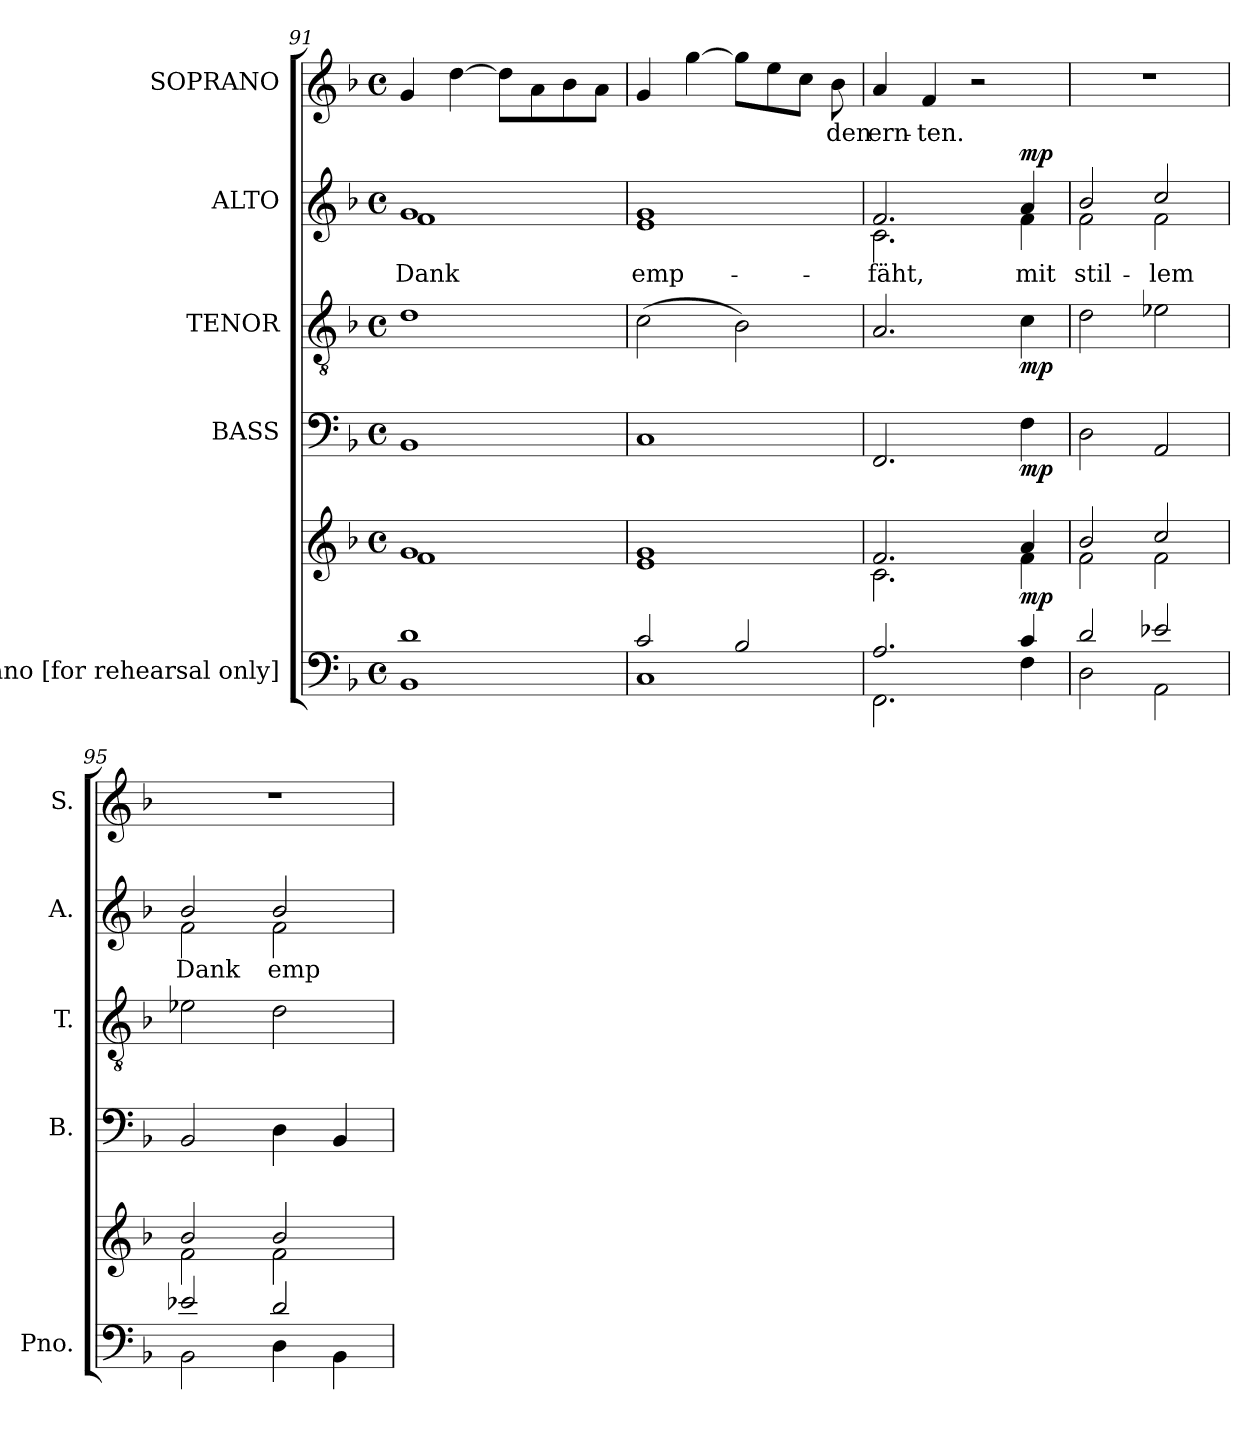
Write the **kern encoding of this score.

**kern	**kern	**dynam	**kern	**dynam	**kern	**dynam	**kern	**text	**dynam	**kern	**text
*part5	*part5	*part5	*part4	*part4	*part3	*part3	*part2	*part2	*part2	*part1	*part1
*staff6	*staff5	*staff5/6	*staff4	*staff4	*staff3	*staff3	*staff2	*staff2	*staff2	*staff1	*staff1
*I"Piano [for rehearsal only]	*	*	*I"BASS	*	*I"TENOR	*	*I"ALTO	*	*	*I"SOPRANO	*
*I'Pno.	*	*	*I'B.	*	*I'T.	*	*I'A.	*	*	*I'S.	*
*clefF4	*clefG2	*	*clefF4	*	*clefGv2	*	*clefG2	*	*	*clefG2	*
*	*	*	*	*	*ITrd7c12	*	*	*	*	*	*
*k[b-]	*k[b-]	*	*k[b-]	*	*k[b-]	*	*k[b-]	*	*	*k[b-]	*
*F:	*F:	*	*F:	*	*F:	*	*F:	*	*	*F:	*
*M4/4	*M4/4	*	*M4/4	*	*M4/4	*	*M4/4	*	*	*M4/4	*
*met(c)	*met(c)	*	*met(c)	*	*met(c)	*	*met(c)	*	*	*met(c)	*
=91	=91	=91	=91	=91	=91	=91	=91	=91	=91	=91	=91
*^	*^	*	*	*	*	*	*^	*	*	*	*
!	!	!	!	!	!	!	!	!	!	!	!LO:LY:b:color=#000000	!	!	!
1di	1BB-i	1gi	1fi	.	1BB-i	.	1Di	.	1gi	1fi	Dank	.	4gi/	.
.	.	.	.	.	.	.	.	.	.	.	.	.	[>4ddi\	.
.	.	.	.	.	.	.	.	.	.	.	.	.	8ddi\L]	.
.	.	.	.	.	.	.	.	.	.	.	.	.	8ai\	.
.	.	.	.	.	.	.	.	.	.	.	.	.	8b-i\	.
.	.	.	.	.	.	.	.	.	.	.	.	.	8ai\J	.
=92	=92	=92	=92	=92	=92	=92	=92	=92	=92	=92	=92	=92	=92	=92
!	!	!	!	!	!	!	!	!	!	!	!LO:LY:b:color=#000000	!	!	!
2ci/	1Ci	1gi	1ei	.	1Ci	.	(2Ci\	.	1gi	1ei	emp-	.	4gi/	.
.	.	.	.	.	.	.	.	.	.	.	.	.	[>4ggi\	.
2B-i/	.	.	.	.	.	.	2BB-i\)	.	.	.	.	.	8ggi\L]	.
.	.	.	.	.	.	.	.	.	.	.	.	.	8eei\	.
.	.	.	.	.	.	.	.	.	.	.	.	.	8cci\J	.
!	!	!	!	!	!	!	!	!	!	!	!	!	!	!LO:LY:b:color=#000000
.	.	.	.	.	.	.	.	.	.	.	.	.	8b-i\	-den
!!LO:PB:g=z
=93	=93	=93	=93	=93	=93	=93	=93	=93	=93	=93	=93	=93	=93	=93
!	!	!	!	!	!	!	!	!	!	!	!LO:LY:b:color=#000000	!	!	!
!	!	!	!	!	!	!	!	!	!	!	!	!	!	!LO:LY:b:color=#000000
2.Ai/	2.FFi\	2.fi/	2.ci\	.	2.FFi/	.	2.AAi/	.	2.fi/	2.ci\	-fäht,	.	4ai/	ern-
!	!	!	!	!	!	!	!	!	!	!	!	!	!	!LO:LY:b:color=#000000
.	.	.	.	.	.	.	.	.	.	.	.	.	4fi/	-ten.
.	.	.	.	.	.	.	.	.	.	.	.	.	2r	.
!	!	!	!	!	!	!	!	!	!	!	!LO:LY:b:color=#000000	!	!	!
4ci/	4Fi\	4ai/	4fi\	mp	4Fi\	mp	4Ci\	mp	4ai/	4fi\	mit	mp	.	.
=94	=94	=94	=94	=94	=94	=94	=94	=94	=94	=94	=94	=94	=94	=94
!	!	!	!	!	!	!	!	!	!	!	!LO:LY:b:color=#000000	!	!	!
2di/	2Di\	2b-i/	2fi\	.	2Di\	.	2Di\	.	2b-i/	2fi\	stil-	.	1r	.
!	!	!	!	!	!	!	!	!	!	!	!LO:LY:b:color=#000000	!	!	!
2e-Xi/	2AAi\	2cci/	2fi\	.	2AAi/	.	2E-Xi\	.	2cci/	2fi\	-lem	.	.	.
=95	=95	=95	=95	=95	=95	=95	=95	=95	=95	=95	=95	=95	=95	=95
!	!	!	!	!	!	!	!	!	!	!	!LO:LY:b:color=#000000	!	!	!
2e-Xi/	2BB-i\	2b-i/	2fi\	.	2BB-i/	.	2E-Xi\	.	2b-i/	2fi\	Dank	.	1r	.
!	!	!	!	!	!	!	!	!	!	!	!LO:LY:b:color=#000000	!	!	!
2di/	4Di\	2b-i/	2fi\	.	4Di\	.	2Di\	.	2b-i/	2fi\	emp-	.	.	.
.	4BB-i\	.	.	.	4BB-i/	.	.	.	.	.	.	.	.	.
*v	*v	*	*	*	*	*	*	*	*v	*v	*	*	*	*
*	*v	*v	*	*	*	*	*	*	*	*	*	*
=	=	=	=	=	=	=	=	=	=	=	=
*-	*-	*-	*-	*-	*-	*-	*-	*-	*-	*-	*-
